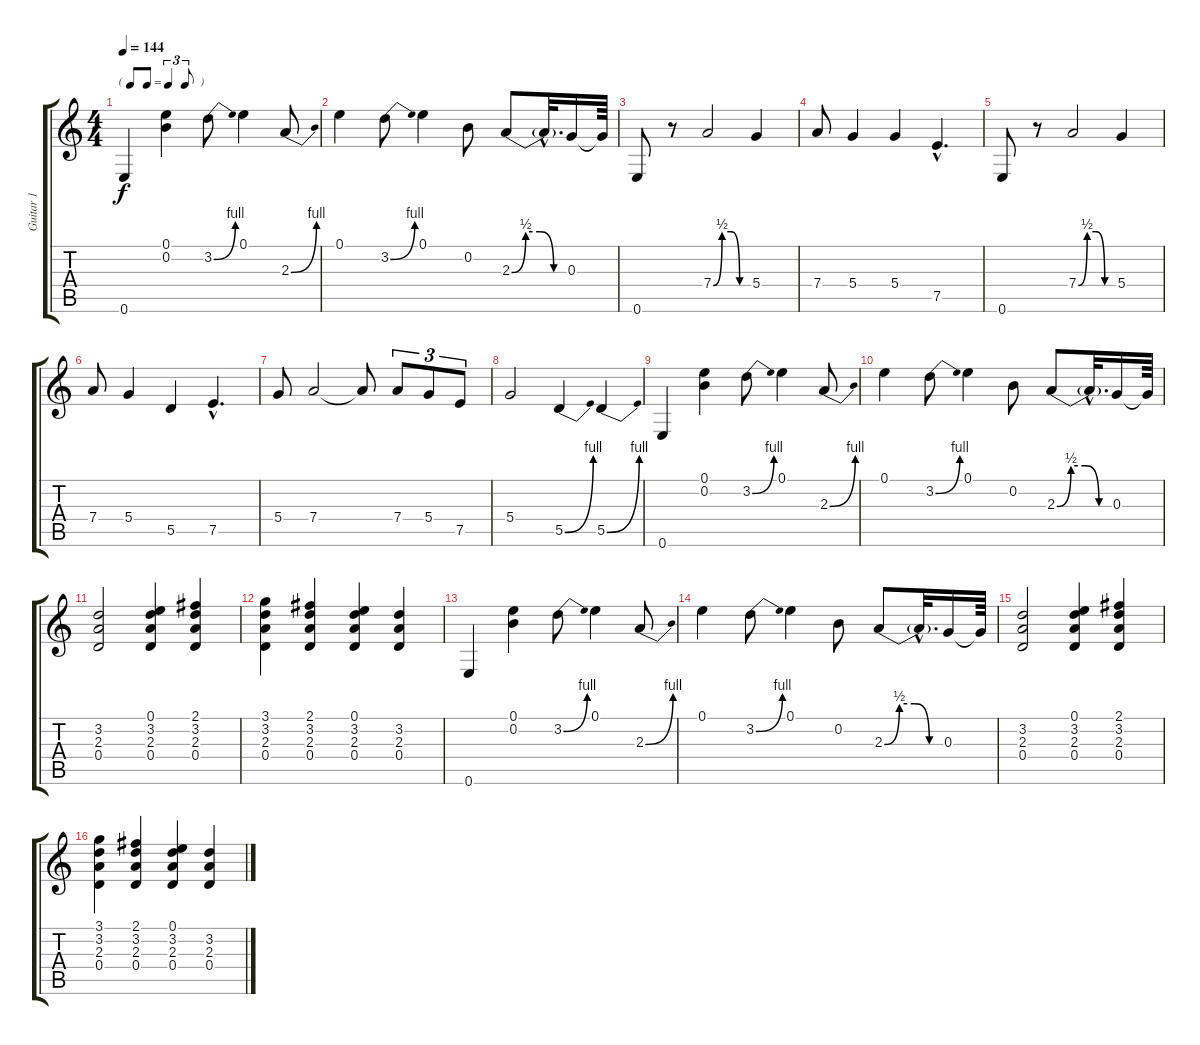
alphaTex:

\track ("Guitar 1" "Guitar 1") {instrument distortionguitar}
\staff {score tabs}
\tuning (E4 B3 G3 D3 A2 E2) {hide}
\ts (4 4)
\tf triplet8th
\tempo 144
\clef g2
\ks c
0.6.4{dy f} (0.1 0.2).4 3.2{be (bend 0 0 60 4)}.8 0.1.4 2.3{be (bend 0 0 60 4)}.8 |
0.1.4 3.2{be (bend 0 0 60 4)}.8 0.1.4 0.2.8 2.3{be (custom 0 0 15 2 30 2 45 0 60 0)}.8 2.3{hac t}.32{d} 0.3.16 0.3{t}.64 |
0.6.8 r.8 7.4{be (custom 0 0 15 2 30 2 45 0 60 0)}.2 5.4.4 |
7.4.8 5.4.4 5.4.4 7.5{hac}.4{d} |
0.6.8 r.8 7.4{be (custom 0 0 15 2 30 2 45 0 60 0)}.2 5.4.4 |
7.4.8 5.4.4 5.5.4 7.5{hac}.4{d} |
5.4.8 7.4.2 7.4{t}.8 7.4.8{tu (3 2)} 5.4.8{tu (3 2)} 7.5.8{tu (3 2)} |
5.4.2 5.5{be (bend 0 0 60 4)}.4 5.5{be (bend 0 0 60 4)}.4 |
0.6.4 (0.1 0.2).4 3.2{be (bend 0 0 60 4)}.8 0.1.4 2.3{be (bend 0 0 60 4)}.8 |
0.1.4 3.2{be (bend 0 0 60 4)}.8 0.1.4 0.2.8 2.3{be (custom 0 0 15 2 30 2 45 0 60 0)}.8 2.3{hac t}.32{d} 0.3.16 0.3{t}.64 |
(3.2 2.3 0.4).2 (0.1 3.2 2.3 0.4).4 (2.1 3.2 2.3 0.4).4 |
(3.1 3.2 2.3 0.4).4 (2.1 3.2 2.3 0.4).4 (0.1 3.2 2.3 0.4).4 (3.2 2.3 0.4).4 |
0.6.4 (0.1 0.2).4 3.2{be (bend 0 0 60 4)}.8 0.1.4 2.3{be (bend 0 0 60 4)}.8 |
0.1.4 3.2{be (bend 0 0 60 4)}.8 0.1.4 0.2.8 2.3{be (custom 0 0 15 2 30 2 45 0 60 0)}.8 2.3{hac t}.32{d} 0.3.16 0.3{t}.64 |
(3.2 2.3 0.4).2 (0.1 3.2 2.3 0.4).4 (2.1 3.2 2.3 0.4).4 |
(3.1 3.2 2.3 0.4).4 (2.1 3.2 2.3 0.4).4 (0.1 3.2 2.3 0.4).4 (3.2 2.3 0.4).4
